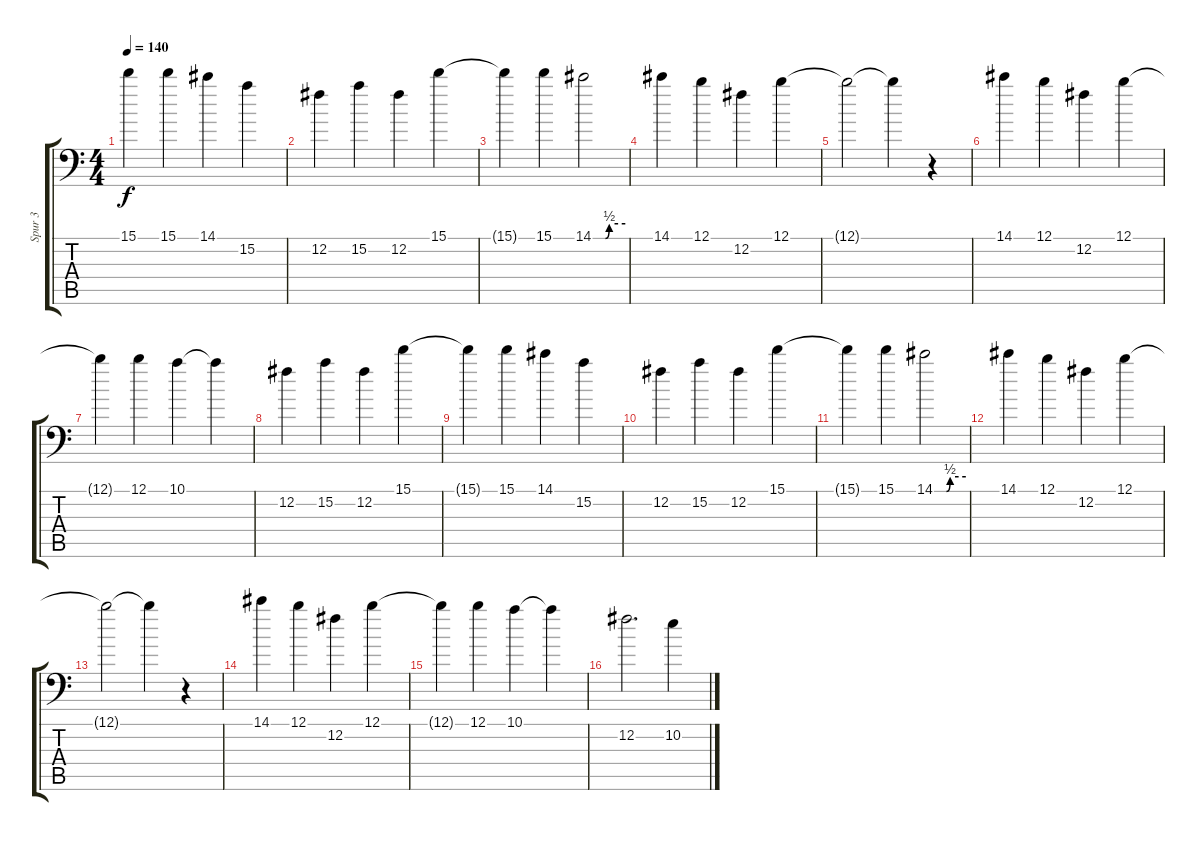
\track ("Spur 3" "Spur 3") {instrument overdrivenguitar}
\staff {score tabs}
\tuning (B3 Gb3 D3 A2 E2 A1) {hide}
\ts (4 4)
\tempo 140
\clef f4
\ks c
15.1{t}.4{dy f} 15.1.4 14.1.4 15.2.4 |
12.2.4 15.2.4 12.2.4 15.1.4 |
15.1{t}.4 15.1.4 14.1{be (custom 0 0 23 0 30 2 60 2)}.2 |
14.1.4 12.1.4 12.2.4 12.1.4 |
12.1{t}.2 12.1{t}.4 r.4 |
14.1.4 12.1.4 12.2.4 12.1.4 |
12.1{t}.4 12.1.4 10.1.4 10.1{t}.4 |
12.2.4 15.2.4 12.2.4 15.1.4 |
15.1{t}.4 15.1.4 14.1.4 15.2.4 |
12.2.4 15.2.4 12.2.4 15.1.4 |
15.1{t}.4 15.1.4 14.1{be (custom 0 0 23 0 30 2 60 2)}.2 |
14.1.4 12.1.4 12.2.4 12.1.4 |
12.1{t}.2 12.1{t}.4 r.4 |
14.1.4 12.1.4 12.2.4 12.1.4 |
12.1{t}.4 12.1.4 10.1.4 10.1{t}.4 |
12.2.2{d} 10.2.4
